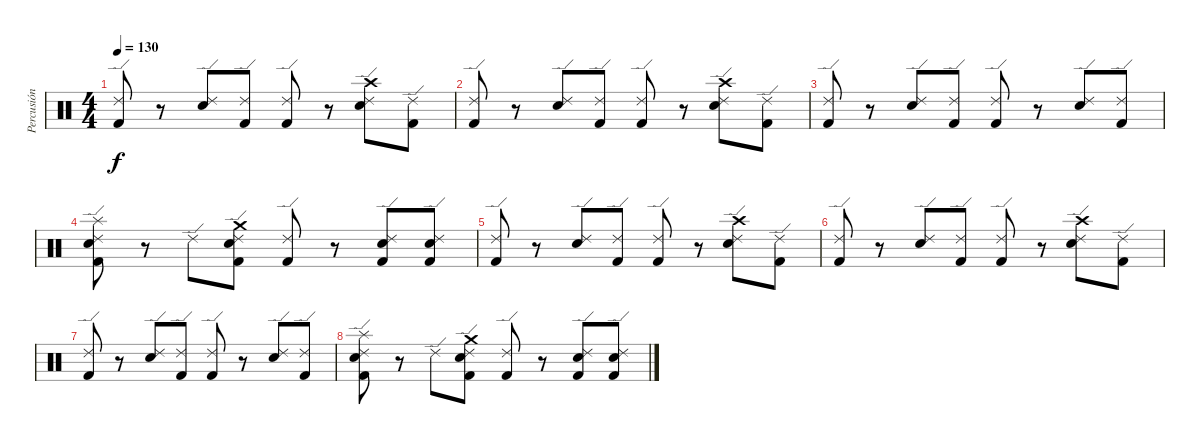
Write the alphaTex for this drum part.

\track ("Percusión" "Percusión") {instrument percussion}
\staff {score}
\articulation defaults
\ts (4 4)
\tempo 130
\clef neutral
\ks c
("Kick (hit) 2" "Ride (edge) 2").8{dy f volume 10} r.8 ("Snare (hit) 2" "Ride (edge) 2").8 ("Kick (hit) 2" "Ride (edge) 2").8 ("Kick (hit) 2" "Ride (edge) 2").8 r.8 ("Snare (hit) 2" "Crash high (hit)" "Ride (edge) 2").8 ("Kick (hit) 2" "Ride (edge) 2").8 |
("Kick (hit) 2" "Ride (edge) 2").8 r.8 ("Snare (hit) 2" "Ride (edge) 2").8 ("Kick (hit) 2" "Ride (edge) 2").8 ("Kick (hit) 2" "Ride (edge) 2").8 r.8 ("Snare (hit) 2" "Crash high (hit)" "Ride (edge) 2").8 ("Kick (hit) 2" "Ride (edge) 2").8 |
("Kick (hit) 2" "Ride (edge) 2").8{volume 7} r.8 ("Snare (hit) 2" "Ride (edge) 2").8 ("Kick (hit) 2" "Ride (edge) 2").8 ("Kick (hit) 2" "Ride (edge) 2").8 r.8 ("Snare (hit) 2" "Ride (edge) 2").8 ("Kick (hit) 2" "Ride (edge) 2").8 |
("Kick (hit) 2" "Snare (hit) 2" "Splash (hit)" "Ride (edge) 2").8 r.8 "Ride (edge) 2".8 ("Kick (hit) 2" "Snare (hit) 2" "Crash medium (hit)" "Ride (edge) 2").8 ("Kick (hit) 2" "Ride (edge) 2").8 r.8 ("Kick (hit) 2" "Snare (hit) 2" "Ride (edge) 2").8 ("Kick (hit) 2" "Snare (hit) 2" "Ride (edge) 2").8 |
("Kick (hit) 2" "Ride (edge) 2").8{volume 4} r.8 ("Snare (hit) 2" "Ride (edge) 2").8 ("Kick (hit) 2" "Ride (edge) 2").8 ("Kick (hit) 2" "Ride (edge) 2").8 r.8 ("Snare (hit) 2" "Crash high (hit)" "Ride (edge) 2").8 ("Kick (hit) 2" "Ride (edge) 2").8 |
("Kick (hit) 2" "Ride (edge) 2").8 r.8 ("Snare (hit) 2" "Ride (edge) 2").8 ("Kick (hit) 2" "Ride (edge) 2").8 ("Kick (hit) 2" "Ride (edge) 2").8 r.8 ("Snare (hit) 2" "Crash high (hit)" "Ride (edge) 2").8 ("Kick (hit) 2" "Ride (edge) 2").8 |
("Kick (hit) 2" "Ride (edge) 2").8{volume 0} r.8 ("Snare (hit) 2" "Ride (edge) 2").8 ("Kick (hit) 2" "Ride (edge) 2").8 ("Kick (hit) 2" "Ride (edge) 2").8 r.8 ("Snare (hit) 2" "Ride (edge) 2").8 ("Kick (hit) 2" "Ride (edge) 2").8 |
("Kick (hit) 2" "Snare (hit) 2" "Splash (hit)" "Ride (edge) 2").8 r.8 "Ride (edge) 2".8 ("Kick (hit) 2" "Snare (hit) 2" "Crash medium (hit)" "Ride (edge) 2").8 ("Kick (hit) 2" "Ride (edge) 2").8 r.8 ("Kick (hit) 2" "Snare (hit) 2" "Ride (edge) 2").8 ("Kick (hit) 2" "Snare (hit) 2" "Ride (edge) 2").8
